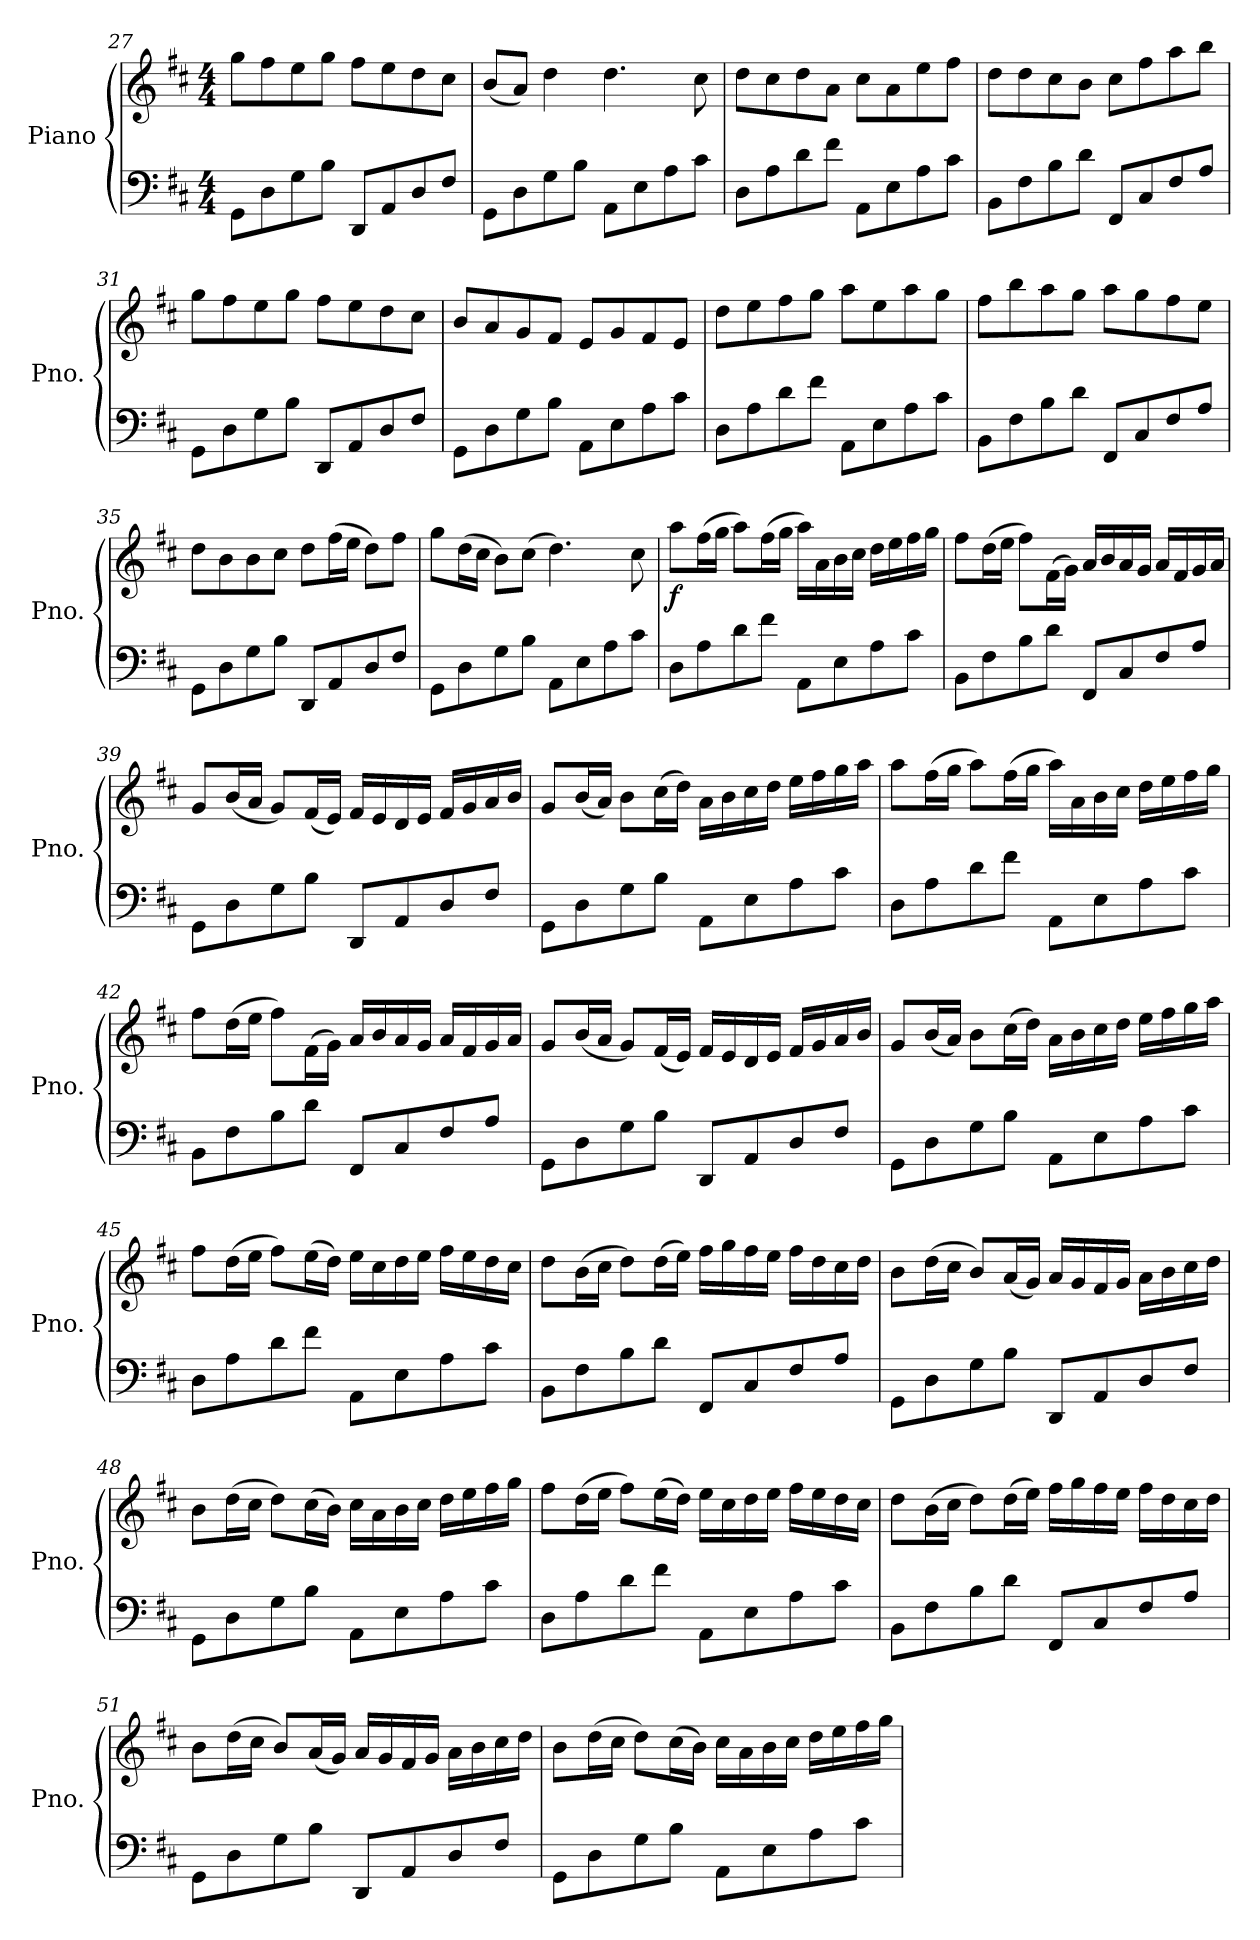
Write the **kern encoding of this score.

**kern	**kern	**dynam
*part1	*part1	*part1
*staff2	*staff1	*staff1/2
*I"Piano	*	*
*I'Pno.	*	*
*clefF4	*clefG2	*
*k[f#c#]	*k[f#c#]	*
*M4/4	*M4/4	*
=27	=27	=27
8GG\L	8gg\L	.
8D\	8ff#\	.
8G\	8ee\	.
8B\J	8gg\J	.
8DD/L	8ff#\L	.
8AA/	8ee\	.
8D/	8dd\	.
8F#/J	8cc#\J	.
=28	=28	=28
8GG\L	(8b/L	.
8D\	8a/J)	.
8G\	4dd\	.
8B\J	.	.
8AA\L	4.dd\	.
8E\	.	.
8A\	.	.
8c#\J	8cc#\	.
!!LO:LB:g=z
=29	=29	=29
8D\L	8dd\L	.
8A\	8cc#\	.
8d\	8dd\	.
8f#\J	8a\J	.
8AA\L	8cc#\L	.
8E\	8a\	.
8A\	8ee\	.
8c#\J	8ff#\J	.
=30	=30	=30
8BB\L	8dd\L	.
8F#\	8dd\	.
8B\	8cc#\	.
8d\J	8b\J	.
8FF#/L	8cc#\L	.
8C#/	8ff#\	.
8F#/	8aa\	.
8A/J	8bb\J	.
=31	=31	=31
8GG\L	8gg\L	.
8D\	8ff#\	.
8G\	8ee\	.
8B\J	8gg\J	.
8DD/L	8ff#\L	.
8AA/	8ee\	.
8D/	8dd\	.
8F#/J	8cc#\J	.
=32	=32	=32
8GG\L	8b/L	.
8D\	8a/	.
8G\	8g/	.
8B\J	8f#/J	.
8AA\L	8e/L	.
8E\	8g/	.
8A\	8f#/	.
8c#\J	8e/J	.
!!LO:LB:g=z
=33	=33	=33
8D\L	8dd\L	.
8A\	8ee\	.
8d\	8ff#\	.
8f#\J	8gg\J	.
8AA\L	8aa\L	.
8E\	8ee\	.
8A\	8aa\	.
8c#\J	8gg\J	.
=34	=34	=34
8BB\L	8ff#\L	.
8F#\	8bb\	.
8B\	8aa\	.
8d\J	8gg\J	.
8FF#/L	8aa\L	.
8C#/	8gg\	.
8F#/	8ff#\	.
8A/J	8ee\J	.
=35	=35	=35
8GG\L	8dd\L	.
8D\	8b\	.
8G\	8b\	.
8B\J	8cc#\J	.
8DD/L	8dd\L	.
8AA/	(16ff#\L	.
.	16ee\JJ	.
8D/	8dd\L)	.
8F#/J	8ff#\J	.
=36	=36	=36
8GG\L	8gg\L	.
8D\	(16dd\L	.
.	16cc#\JJ	.
8G\	8b\L)	.
8B\J	(8cc#\J	.
8AA\L	4.dd\)	.
8E\	.	.
8A\	.	.
8c#\J	8cc#\	.
!!LO:LB:g=z
=37	=37	=37
!	!	!LO:DY:b
8D\L	8aa\L	f
8A\	(16ff#\L	.
.	16gg\JJ	.
8d\	8aa\L)	.
8f#\J	(16ff#\L	.
.	16gg\JJ	.
8AA\L	16aa\LL)	.
.	16a\	.
8E\	16b\	.
.	16cc#\JJ	.
8A\	16dd\LL	.
.	16ee\	.
8c#\J	16ff#\	.
.	16gg\JJ	.
=38	=38	=38
8BB\L	8ff#\L	.
8F#\	(16dd\L	.
.	16ee\JJ	.
8B\	8ff#\L)	.
8d\J	(16f#\L	.
.	16g\JJ)	.
8FF#/L	16a/LL	.
.	16b/	.
8C#/	16a/	.
.	16g/JJ	.
8F#/	16a/LL	.
.	16f#/	.
8A/J	16g/	.
.	16a/JJ	.
=39	=39	=39
8GG\L	8g/L	.
8D\	(16b/L	.
.	16a/JJ	.
8G\	8g/L)	.
8B\J	(16f#/L	.
.	16e/JJ)	.
8DD/L	16f#/LL	.
.	16e/	.
8AA/	16d/	.
.	16e/JJ	.
8D/	16f#/LL	.
.	16g/	.
8F#/J	16a/	.
.	16b/JJ	.
!!LO:PB:g=z
=40	=40	=40
8GG\L	8g/L	.
8D\	(16b/L	.
.	16a/JJ)	.
8G\	8b\L	.
8B\J	(16cc#\L	.
.	16dd\JJ)	.
8AA\L	16a\LL	.
.	16b\	.
8E\	16cc#\	.
.	16dd\JJ	.
8A\	16ee\LL	.
.	16ff#\	.
8c#\J	16gg\	.
.	16aa\JJ	.
=41	=41	=41
8D\L	8aa\L	.
8A\	(16ff#\L	.
.	16gg\JJ	.
8d\	8aa\L)	.
8f#\J	(16ff#\L	.
.	16gg\JJ	.
8AA\L	16aa\LL)	.
.	16a\	.
8E\	16b\	.
.	16cc#\JJ	.
8A\	16dd\LL	.
.	16ee\	.
8c#\J	16ff#\	.
.	16gg\JJ	.
=42	=42	=42
8BB\L	8ff#\L	.
8F#\	(16dd\L	.
.	16ee\JJ	.
8B\	8ff#\L)	.
8d\J	(16f#\L	.
.	16g\JJ)	.
8FF#/L	16a/LL	.
.	16b/	.
8C#/	16a/	.
.	16g/JJ	.
8F#/	16a/LL	.
.	16f#/	.
8A/J	16g/	.
.	16a/JJ	.
!!LO:LB:g=z
=43	=43	=43
8GG\L	8g/L	.
8D\	(16b/L	.
.	16a/JJ	.
8G\	8g/L)	.
8B\J	(16f#/L	.
.	16e/JJ)	.
8DD/L	16f#/LL	.
.	16e/	.
8AA/	16d/	.
.	16e/JJ	.
8D/	16f#/LL	.
.	16g/	.
8F#/J	16a/	.
.	16b/JJ	.
=44	=44	=44
8GG\L	8g/L	.
8D\	(16b/L	.
.	16a/JJ)	.
8G\	8b\L	.
8B\J	(16cc#\L	.
.	16dd\JJ)	.
8AA\L	16a\LL	.
.	16b\	.
8E\	16cc#\	.
.	16dd\JJ	.
8A\	16ee\LL	.
.	16ff#\	.
8c#\J	16gg\	.
.	16aa\JJ	.
=45	=45	=45
8D\L	8ff#\L	.
8A\	(16dd\L	.
.	16ee\JJ	.
8d\	8ff#\L)	.
8f#\J	(16ee\L	.
.	16dd\JJ)	.
8AA\L	16ee\LL	.
.	16cc#\	.
8E\	16dd\	.
.	16ee\JJ	.
8A\	16ff#\LL	.
.	16ee\	.
8c#\J	16dd\	.
.	16cc#\JJ	.
!!LO:LB:g=z
=46	=46	=46
8BB\L	8dd\L	.
8F#\	(16b\L	.
.	16cc#\JJ	.
8B\	8dd\L)	.
8d\J	(16dd\L	.
.	16ee\JJ)	.
8FF#/L	16ff#\LL	.
.	16gg\	.
8C#/	16ff#\	.
.	16ee\JJ	.
8F#/	16ff#\LL	.
.	16dd\	.
8A/J	16cc#\	.
.	16dd\JJ	.
=47	=47	=47
8GG\L	8b\L	.
8D\	(16dd\L	.
.	16cc#\JJ	.
8G\	8b/L)	.
8B\J	(16a/L	.
.	16g/JJ)	.
8DD/L	16a/LL	.
.	16g/	.
8AA/	16f#/	.
.	16g/JJ	.
8D/	16a\LL	.
.	16b\	.
8F#/J	16cc#\	.
.	16dd\JJ	.
=48	=48	=48
8GG\L	8b\L	.
8D\	(16dd\L	.
.	16cc#\JJ	.
8G\	8dd\L)	.
8B\J	(16cc#\L	.
.	16b\JJ)	.
8AA\L	16cc#\LL	.
.	16a\	.
8E\	16b\	.
.	16cc#\JJ	.
8A\	16dd\LL	.
.	16ee\	.
8c#\J	16ff#\	.
.	16gg\JJ	.
!!LO:LB:g=z
=49	=49	=49
8D\L	8ff#\L	.
8A\	(16dd\L	.
.	16ee\JJ	.
8d\	8ff#\L)	.
8f#\J	(16ee\L	.
.	16dd\JJ)	.
8AA\L	16ee\LL	.
.	16cc#\	.
8E\	16dd\	.
.	16ee\JJ	.
8A\	16ff#\LL	.
.	16ee\	.
8c#\J	16dd\	.
.	16cc#\JJ	.
=50	=50	=50
8BB\L	8dd\L	.
8F#\	(16b\L	.
.	16cc#\JJ	.
8B\	8dd\L)	.
8d\J	(16dd\L	.
.	16ee\JJ)	.
8FF#/L	16ff#\LL	.
.	16gg\	.
8C#/	16ff#\	.
.	16ee\JJ	.
8F#/	16ff#\LL	.
.	16dd\	.
8A/J	16cc#\	.
.	16dd\JJ	.
=51	=51	=51
8GG\L	8b\L	.
8D\	(16dd\L	.
.	16cc#\JJ	.
8G\	8b/L)	.
8B\J	(16a/L	.
.	16g/JJ)	.
8DD/L	16a/LL	.
.	16g/	.
8AA/	16f#/	.
.	16g/JJ	.
8D/	16a\LL	.
.	16b\	.
8F#/J	16cc#\	.
.	16dd\JJ	.
!!LO:LB:g=z
=52	=52	=52
8GG\L	8b\L	.
8D\	(16dd\L	.
.	16cc#\JJ	.
8G\	8dd\L)	.
8B\J	(16cc#\L	.
.	16b\JJ)	.
8AA\L	16cc#\LL	.
.	16a\	.
8E\	16b\	.
.	16cc#\JJ	.
8A\	16dd\LL	.
.	16ee\	.
8c#\J	16ff#\	.
.	16gg\JJ	.
=	=	=
*-	*-	*-
